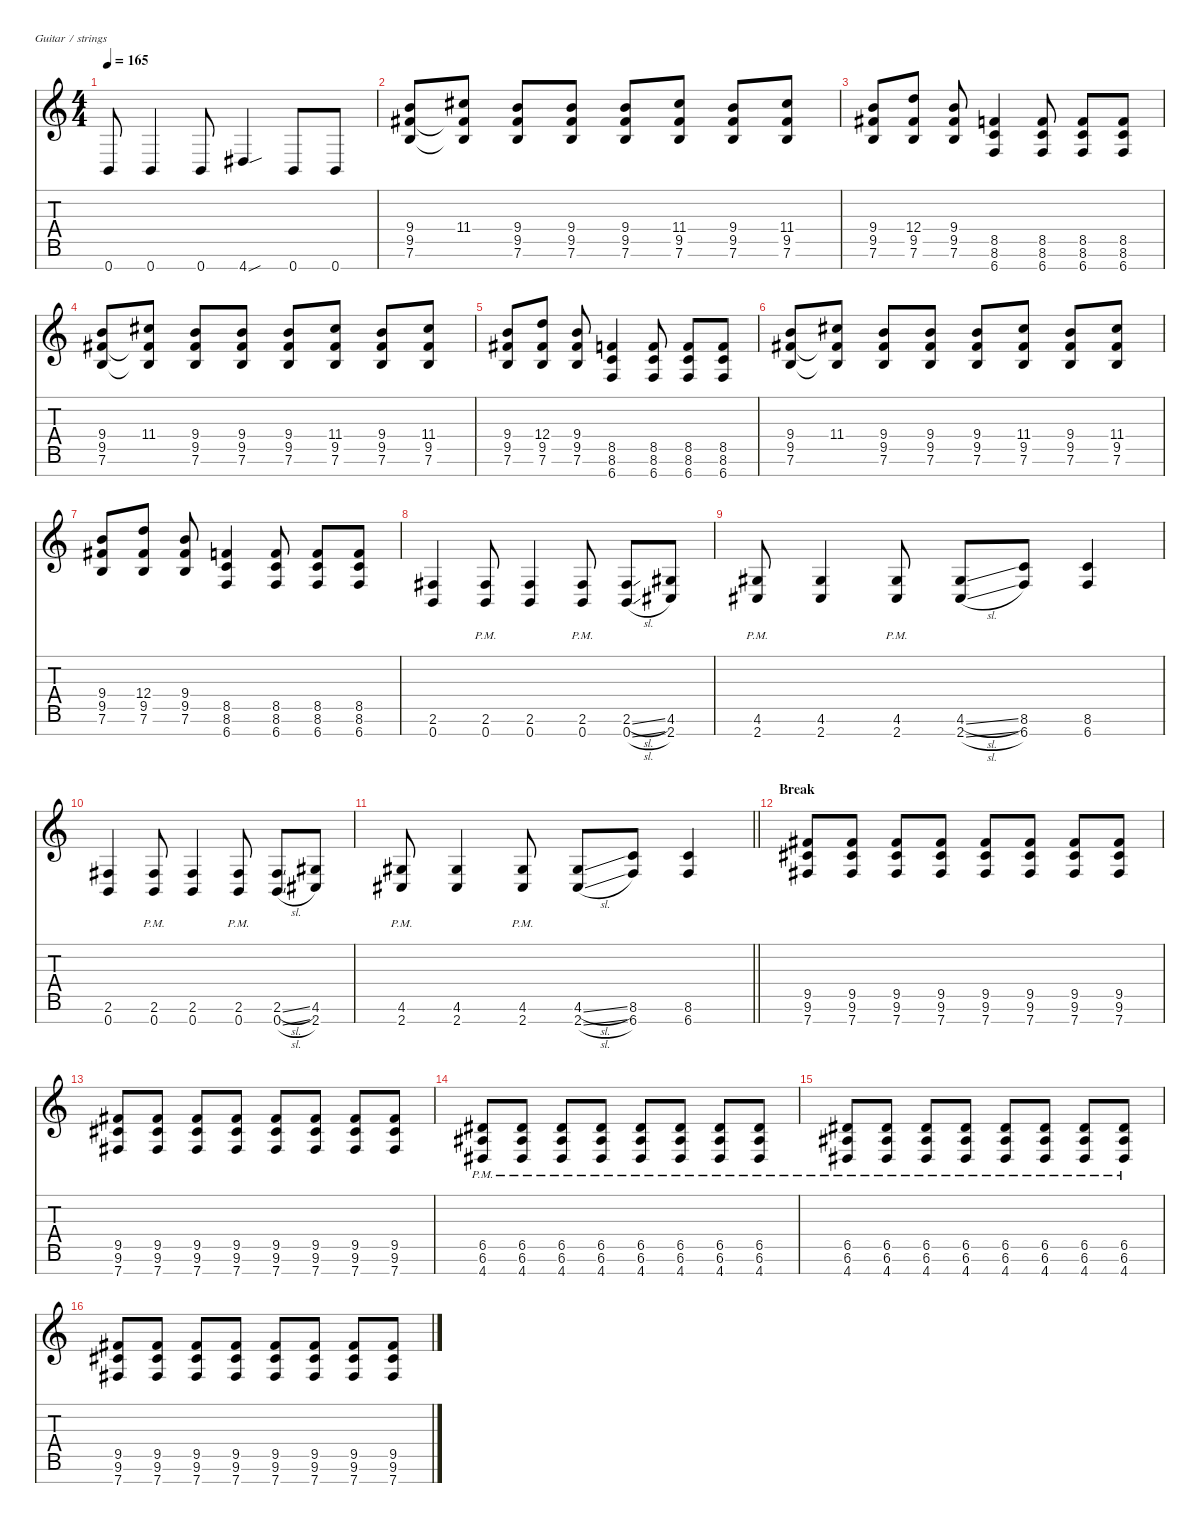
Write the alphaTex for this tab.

\defaultSystemsLayout 4
\hideDynamics
\bracketExtendMode nobrackets
\singleTrackTrackNamePolicy hidden
\multiTrackTrackNamePolicy hidden
\firstSystemTrackNameMode fullname
\firstSystemTrackNameOrientation horizontal
\otherSystemsTrackNameOrientation horizontal
\track ("Guitar 1" "dist.guit.") {instrument distortionguitar}
\staff {score tabs}
\tuning (E4 B3 G3 D3 A2 E2 B1)
\ts (4 4)
\tempo 165
\clef g2
\ks c
0.7.8{dy f beam Up} 0.7.4{beam Up} 0.7.8{beam Up} 4.7{sou acc #}.4{beam Up} 0.7.8{beam Up} 0.7.8{beam Up} |
(9.4 9.5{acc #} 7.6).8{beam Up} (11.4{acc #} 9.5{t acc #} 7.6{t}).8{beam Up} (9.4 9.5{acc #} 7.6).8{beam Up} (9.4 9.5{acc #} 7.6).8{beam Up} (9.4 9.5{acc #} 7.6).8{beam Up} (11.4{acc #} 9.5{acc #} 7.6).8{beam Up} (9.4 9.5{acc #} 7.6).8{beam Up} (11.4{acc #} 9.5{acc #} 7.6).8{beam Up} |
(9.4 9.5{acc #} 7.6).8{beam Up} (12.4 9.5{acc #} 7.6).8{beam Up} (9.4 9.5{acc #} 7.6).8{beam Up} (8.5 8.6 6.7).4{beam Up} (8.5 8.6 6.7).8{beam Up} (8.5 8.6 6.7).8{beam Up} (8.5 8.6 6.7).8{beam Up} |
(9.4 9.5{acc #} 7.6).8{beam Up} (11.4{acc #} 9.5{t acc #} 7.6{t}).8{beam Up} (9.4 9.5{acc #} 7.6).8{beam Up} (9.4 9.5{acc #} 7.6).8{beam Up} (9.4 9.5{acc #} 7.6).8{beam Up} (11.4{acc #} 9.5{acc #} 7.6).8{beam Up} (9.4 9.5{acc #} 7.6).8{beam Up} (11.4{acc #} 9.5{acc #} 7.6).8{beam Up} |
(9.4 9.5{acc #} 7.6).8{beam Up} (12.4 9.5{acc #} 7.6).8{beam Up} (9.4 9.5{acc #} 7.6).8{beam Up} (8.5 8.6 6.7).4{beam Up} (8.5 8.6 6.7).8{beam Up} (8.5 8.6 6.7).8{beam Up} (8.5 8.6 6.7).8{beam Up} |
(9.4 9.5{acc #} 7.6).8{beam Up} (11.4{acc #} 9.5{t acc #} 7.6{t}).8{beam Up} (9.4 9.5{acc #} 7.6).8{beam Up} (9.4 9.5{acc #} 7.6).8{beam Up} (9.4 9.5{acc #} 7.6).8{beam Up} (11.4{acc #} 9.5{acc #} 7.6).8{beam Up} (9.4 9.5{acc #} 7.6).8{beam Up} (11.4{acc #} 9.5{acc #} 7.6).8{beam Up} |
(9.4 9.5{acc #} 7.6).8{beam Up} (12.4 9.5{acc #} 7.6).8{beam Up} (9.4 9.5{acc #} 7.6).8{beam Up} (8.5 8.6 6.7).4{beam Up} (8.5 8.6 6.7).8{beam Up} (8.5 8.6 6.7).8{beam Up} (8.5 8.6 6.7).8{beam Up} |
(2.6{acc #} 0.7).4{beam Up} (2.6{pm acc #} 0.7{pm}).8{beam Up} (2.6{acc #} 0.7).4{beam Up} (2.6{pm acc #} 0.7{pm}).8{beam Up} (2.6{sl acc #} 0.7{sl}).8{beam Up} (4.6{acc #} 2.7{acc #}).8{beam Up} |
(4.6{pm acc #} 2.7{pm acc #}).8{beam Up} (4.6{acc #} 2.7{acc #}).4{beam Up} (4.6{pm acc #} 2.7{pm acc #}).8{beam Up} (4.6{sl acc #} 2.7{sl acc #}).8{beam Up} (8.6 6.7).8{beam Up} (8.6 6.7).4{beam Up} |
(2.6{acc #} 0.7).4{beam Up} (2.6{pm acc #} 0.7{pm}).8{beam Up} (2.6{acc #} 0.7).4{beam Up} (2.6{pm acc #} 0.7{pm}).8{beam Up} (2.6{sl acc #} 0.7{sl}).8{beam Up} (4.6{acc #} 2.7{acc #}).8{beam Up} |
\barLineRight lightlight
(4.6{pm acc #} 2.7{pm acc #}).8{beam Up} (4.6{acc #} 2.7{acc #}).4{beam Up} (4.6{pm acc #} 2.7{pm acc #}).8{beam Up} (4.6{sl acc #} 2.7{sl acc #}).8{beam Up} (8.6 6.7).8{beam Up} (8.6 6.7).4{beam Up} |
\section ("" "Break")
(9.5{acc #} 9.6{acc #} 7.7{acc #}).8{beam Up} (9.5{acc #} 9.6{acc #} 7.7{acc #}).8{beam Up} (9.5{acc #} 9.6{acc #} 7.7{acc #}).8{beam Up} (9.5{acc #} 9.6{acc #} 7.7{acc #}).8{beam Up} (9.5{acc #} 9.6{acc #} 7.7{acc #}).8{beam Up} (9.5{acc #} 9.6{acc #} 7.7{acc #}).8{beam Up} (9.5{acc #} 9.6{acc #} 7.7{acc #}).8{beam Up} (9.5{acc #} 9.6{acc #} 7.7{acc #}).8{beam Up} |
(9.5{acc #} 9.6{acc #} 7.7{acc #}).8{beam Up} (9.5{acc #} 9.6{acc #} 7.7{acc #}).8{beam Up} (9.5{acc #} 9.6{acc #} 7.7{acc #}).8{beam Up} (9.5{acc #} 9.6{acc #} 7.7{acc #}).8{beam Up} (9.5{acc #} 9.6{acc #} 7.7{acc #}).8{beam Up} (9.5{acc #} 9.6{acc #} 7.7{acc #}).8{beam Up} (9.5{acc #} 9.6{acc #} 7.7{acc #}).8{beam Up} (9.5{acc #} 9.6{acc #} 7.7{acc #}).8{beam Up} |
(6.5{pm acc #} 6.6{pm acc #} 4.7{pm acc #}).8{beam Up} (6.5{pm acc #} 6.6{pm acc #} 4.7{pm acc #}).8{beam Up} (6.5{pm acc #} 6.6{pm acc #} 4.7{pm acc #}).8{beam Up} (6.5{pm acc #} 6.6{pm acc #} 4.7{pm acc #}).8{beam Up} (6.5{pm acc #} 6.6{pm acc #} 4.7{pm acc #}).8{beam Up} (6.5{pm acc #} 6.6{pm acc #} 4.7{pm acc #}).8{beam Up} (6.5{pm acc #} 6.6{pm acc #} 4.7{pm acc #}).8{beam Up} (6.5{pm acc #} 6.6{pm acc #} 4.7{pm acc #}).8{beam Up} |
(6.5{pm acc #} 6.6{pm acc #} 4.7{pm acc #}).8{beam Up} (6.5{pm acc #} 6.6{pm acc #} 4.7{pm acc #}).8{beam Up} (6.5{pm acc #} 6.6{pm acc #} 4.7{pm acc #}).8{beam Up} (6.5{pm acc #} 6.6{pm acc #} 4.7{pm acc #}).8{beam Up} (6.5{pm acc #} 6.6{pm acc #} 4.7{pm acc #}).8{beam Up} (6.5{pm acc #} 6.6{pm acc #} 4.7{pm acc #}).8{beam Up} (6.5{pm acc #} 6.6{pm acc #} 4.7{pm acc #}).8{beam Up} (6.5{pm acc #} 6.6{pm acc #} 4.7{pm acc #}).8{beam Up} |
(9.5{acc #} 9.6{acc #} 7.7{acc #}).8{beam Up} (9.5{acc #} 9.6{acc #} 7.7{acc #}).8{beam Up} (9.5{acc #} 9.6{acc #} 7.7{acc #}).8{beam Up} (9.5{acc #} 9.6{acc #} 7.7{acc #}).8{beam Up} (9.5{acc #} 9.6{acc #} 7.7{acc #}).8{beam Up} (9.5{acc #} 9.6{acc #} 7.7{acc #}).8{beam Up} (9.5{acc #} 9.6{acc #} 7.7{acc #}).8{beam Up} (9.5{acc #} 9.6{acc #} 7.7{acc #}).8{beam Up}
